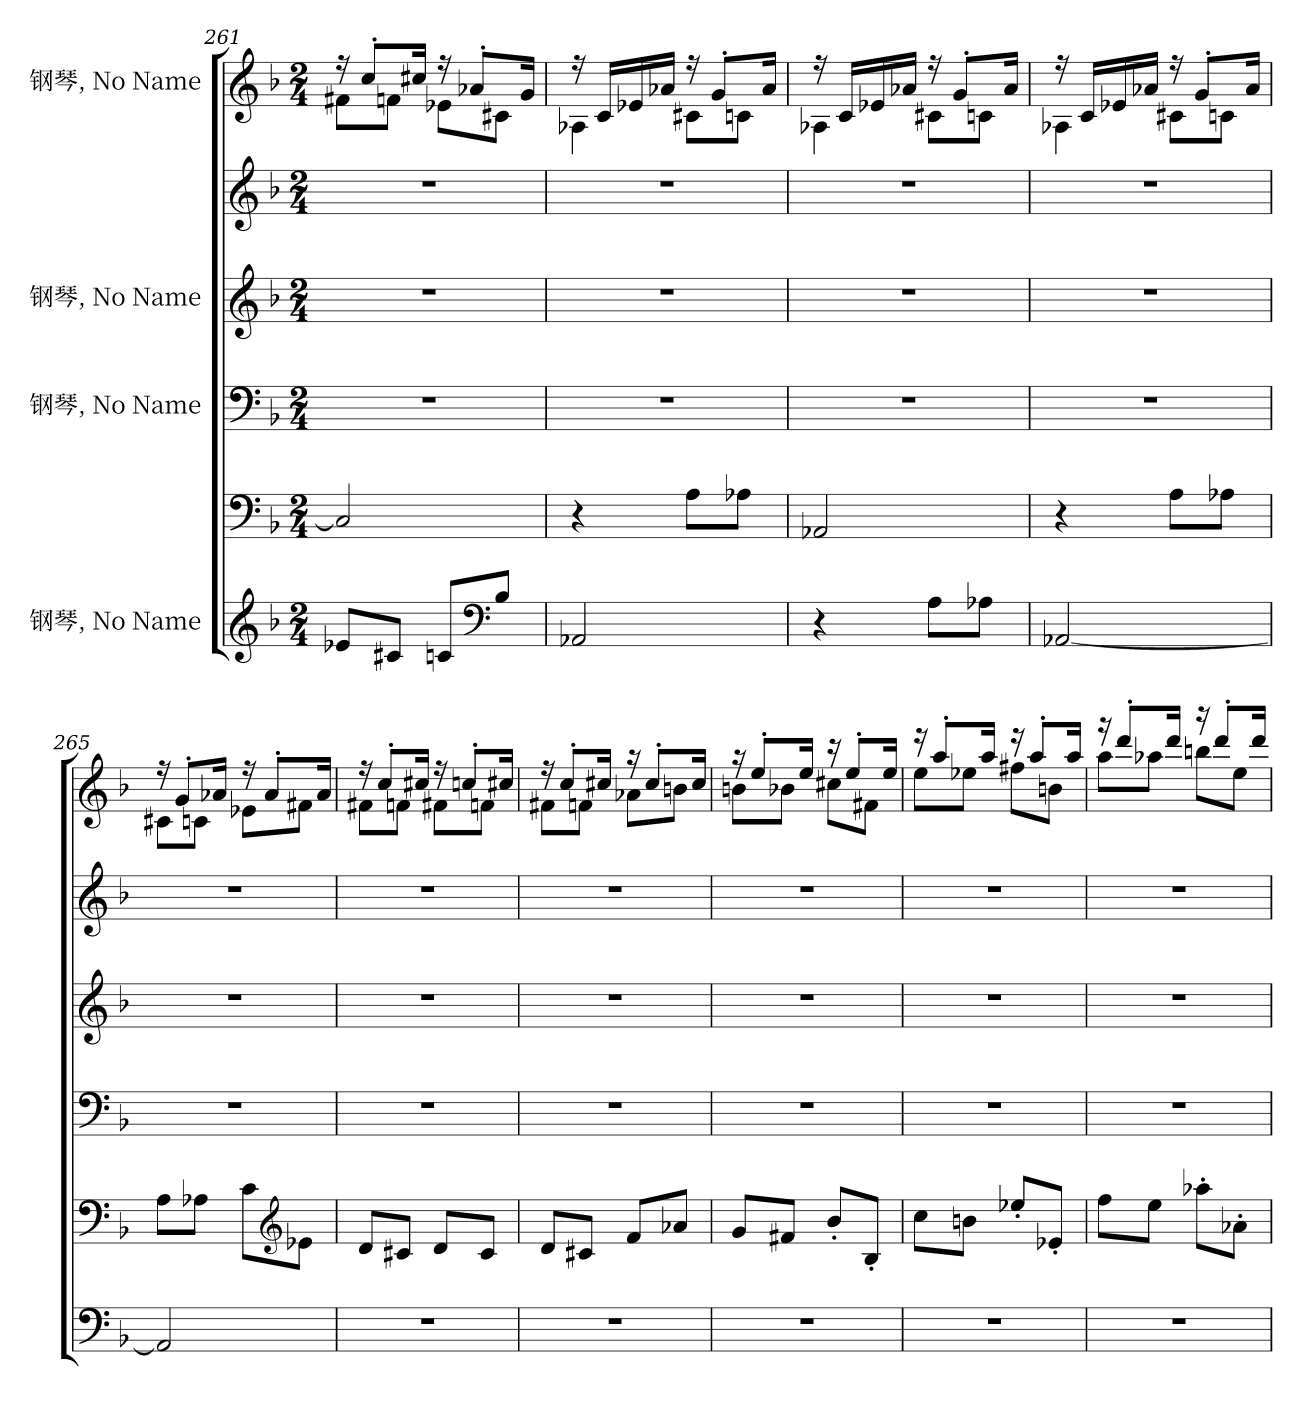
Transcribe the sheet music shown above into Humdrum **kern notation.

**kern	**kern	**kern	**kern	**kern	**kern
*part4	*part4	*part3	*part2	*part2	*part1
*staff6	*staff5	*staff4	*staff3	*staff2	*staff1
*I"钢琴, No Name	*	*I"钢琴, No Name	*I"钢琴, No Name	*	*I"钢琴, No Name
!!LO:PB:g=z
*clefG2	*clefF4	*clefF4	*clefG2	*clefG2	*clefG2
*k[b-]	*k[b-]	*k[b-]	*k[b-]	*k[b-]	*k[b-]
*M2/4	*M2/4	*M2/4	*M2/4	*M2/4	*M2/4
=261	=261	=261	=261	=261	=261
*	*	*	*	*	*^
8e-X/L	2C#/]	2r	2r	2r	16r	8f#X\L
.	.	.	.	.	8cc'/L	.
8c#X/J	.	.	.	.	.	8fn\J
.	.	.	.	.	16cc#X/Jk	.
8cn/L	.	.	.	.	16r	8e-X\L
.	.	.	.	.	8a-X'/L	.
*clefF4	*	*	*	*	*	*
8B-/J	.	.	.	.	.	8c#X\J
*	*	*	*	*	*MM109	*
.	.	.	.	.	16g/Jk	.
=262	=262	=262	=262	=262	=262	=262
*	*	*	*	*	*MM111	*
2AA-X/	4r	2r	2r	2r	16r	4A-X\
.	.	.	.	.	16c/LL	.
.	.	.	.	.	16e-X/	.
.	.	.	.	.	16a-X/JJ	.
.	8A\L	.	.	.	16r	8c#X\L
.	.	.	.	.	8g'/L	.
.	8A-X\J	.	.	.	.	8cn\J
.	.	.	.	.	16a-/Jk	.
=263	=263	=263	=263	=263	=263	=263
4r	2AA-X/	2r	2r	2r	16r	4A-X\
.	.	.	.	.	16c/LL	.
.	.	.	.	.	16e-X/	.
.	.	.	.	.	16a-X/JJ	.
8A\L	.	.	.	.	16r	8c#X\L
.	.	.	.	.	8g'/L	.
8A-X\J	.	.	.	.	.	8cn\J
.	.	.	.	.	16a-/Jk	.
!!LO:LB:g=z	!!
=264	=264	=264	=264	=264	=264	=264
[2AA-X/	4r	2r	2r	2r	16r	4A-X\
.	.	.	.	.	16c/LL	.
.	.	.	.	.	16e-X/	.
.	.	.	.	.	16a-X/JJ	.
.	8A\L	.	.	.	16r	8c#X\L
.	.	.	.	.	8g'/L	.
.	8A-X\J	.	.	.	.	8cn\J
.	.	.	.	.	16a-/Jk	.
=265	=265	=265	=265	=265	=265	=265
2AA-/]	8A\L	2r	2r	2r	16r	8c#X\L
.	.	.	.	.	8g'/L	.
.	8A-X\J	.	.	.	.	8cn\J
.	.	.	.	.	16a-X/Jk	.
.	8c\L	.	.	.	16r	8e-X\L
.	.	.	.	.	8a-'/L	.
*	*clefG2	*	*	*	*	*
.	8e-X\J	.	.	.	.	8f#X\J
.	.	.	.	.	16a-/Jk	.
=266	=266	=266	=266	=266	=266	=266
2r	8d/L	2r	2r	2r	16r	8f#X\L
.	.	.	.	.	8cc'/L	.
.	8c#X/J	.	.	.	.	8fn\J
.	.	.	.	.	16cc#X/Jk	.
.	8d/L	.	.	.	16r	8f#X\L
.	.	.	.	.	8ccn'/L	.
.	8c#/J	.	.	.	.	8fn\J
.	.	.	.	.	16cc#X/Jk	.
!!LO:PB:g=z	!!
=267	=267	=267	=267	=267	=267	=267
2r	8d/L	2r	2r	2r	16r	8f#X\L
.	.	.	.	.	8cc'/L	.
.	8c#X/J	.	.	.	.	8fn\J
.	.	.	.	.	16cc#X/Jk	.
.	8f/L	.	.	.	16r	8a-X\L
.	.	.	.	.	8cc#'/L	.
.	8a-X/J	.	.	.	.	8bn\J
*	*	*	*	*	*MM109	*
.	.	.	.	.	16cc#/Jk	.
=268	=268	=268	=268	=268	=268	=268
*	*	*	*	*	*MM111	*
2r	8g/L	2r	2r	2r	16r	8bn\L
.	.	.	.	.	8ee'/L	.
.	8f#X/J	.	.	.	.	8b-X\J
.	.	.	.	.	16ee/Jk	.
.	8b-'/L	.	.	.	16r	8cc#X\L
.	.	.	.	.	8ee'/L	.
.	8B-'/J	.	.	.	.	8f#X\J
.	.	.	.	.	16ee/Jk	.
=269	=269	=269	=269	=269	=269	=269
2r	8cc\L	2r	2r	2r	16r	8ee\L
.	.	.	.	.	8aa'/L	.
.	8bn\J	.	.	.	.	8ee-X\J
.	.	.	.	.	16aa/Jk	.
.	8ee-X'/L	.	.	.	16r	8ff#X\L
.	.	.	.	.	8aa'/L	.
.	8e-X'/J	.	.	.	.	8bn\J
.	.	.	.	.	16aa/Jk	.
!!LO:LB:g=z	!!
=270	=270	=270	=270	=270	=270	=270
2r	8ff\L	2r	2r	2r	16r	8aa\L
.	.	.	.	.	8ddd'/L	.
.	8ee\J	.	.	.	.	8aa-X\J
.	.	.	.	.	16ddd/Jk	.
.	8aa-X'\L	.	.	.	16r	8bbn\L
.	.	.	.	.	8ddd'/L	.
.	8a-X'\J	.	.	.	.	8ee\J
.	.	.	.	.	16ddd/Jk	.
*	*	*	*	*	*v	*v
=	=	=	=	=	=
*-	*-	*-	*-	*-	*-
